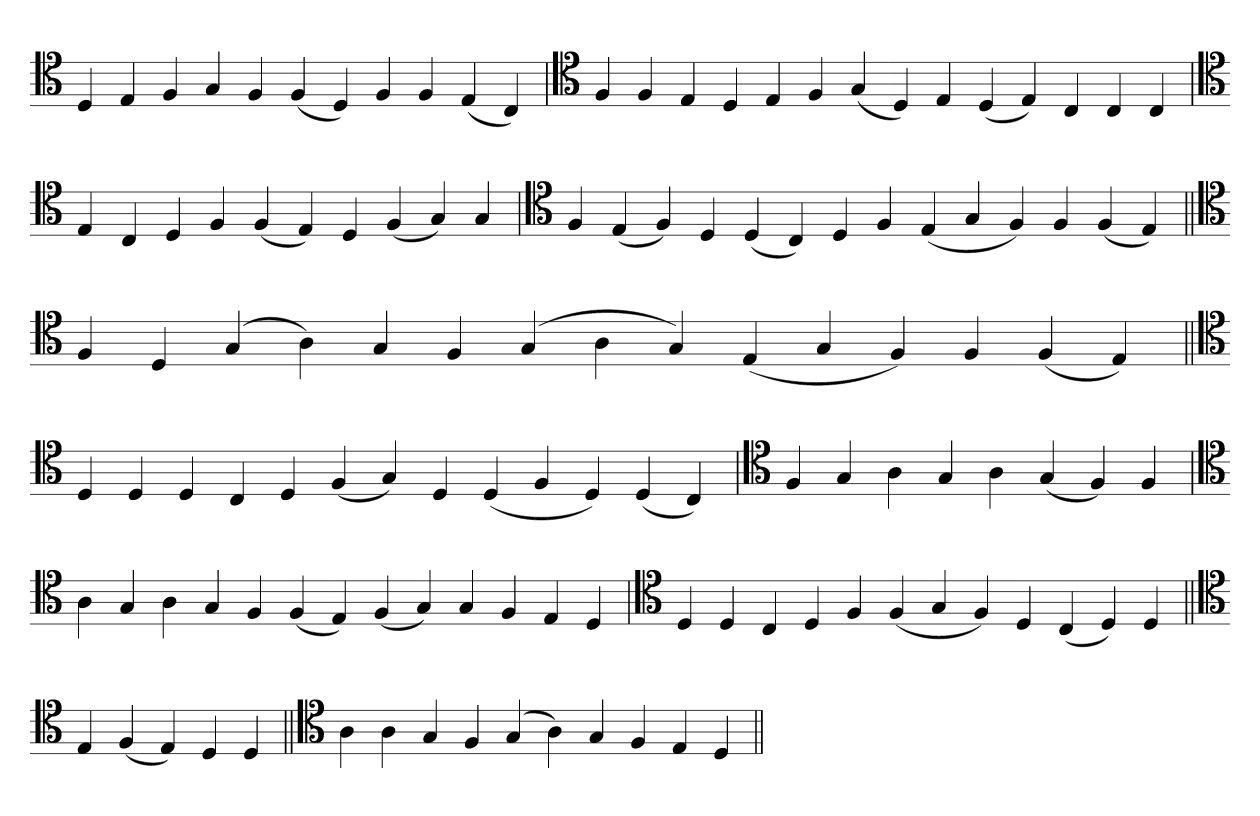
**kern
*part1
*staff1
*clefC4
=
4D
4E
4F
4G
4F
(4F
4D)
4F
4F
(4E
4C)
=`
*clefC4
4F
4F
4E
4D
4E
4F
(4G
4D)
4E
(4D
4E)
4C
4C
4C
='
*clefC4
4E
4C
4D
4F
(4F
4E)
4D
(4F
4G)
4G
=`
*clefC4
4F
(4E
4F)
4D
(4D
4C)
4D
4F
(4E
4G
4F)
4F
(4F
4E)
=||
*clefC4
4F
4D
(4G
4A)
4G
4F
(4G
4A
4G)
(4E
4G
4F)
4F
(4F
4E)
=||
*clefC4
4D
4D
4D
4C
4D
(4F
4G)
4D
(4D
4F
4D)
(4D
4C)
=`
*clefC4
4F
4G
4A
4G
4A
(4G
4F)
4F
='
*clefC4
4A
4G
4A
4G
4F
(4F
4E)
(4F
4G)
4G
4F
4E
4D
='
*clefC4
4D
4D
4C
4D
4F
(4F
4G
4F)
4D
(4C
4D)
4D
=||
*clefC4
4E
(4F
4E)
4D
4D
=||
*clefC4
4A
4A
4G
4F
(4G
4A)
4G
4F
4E
4D
=||
*-
